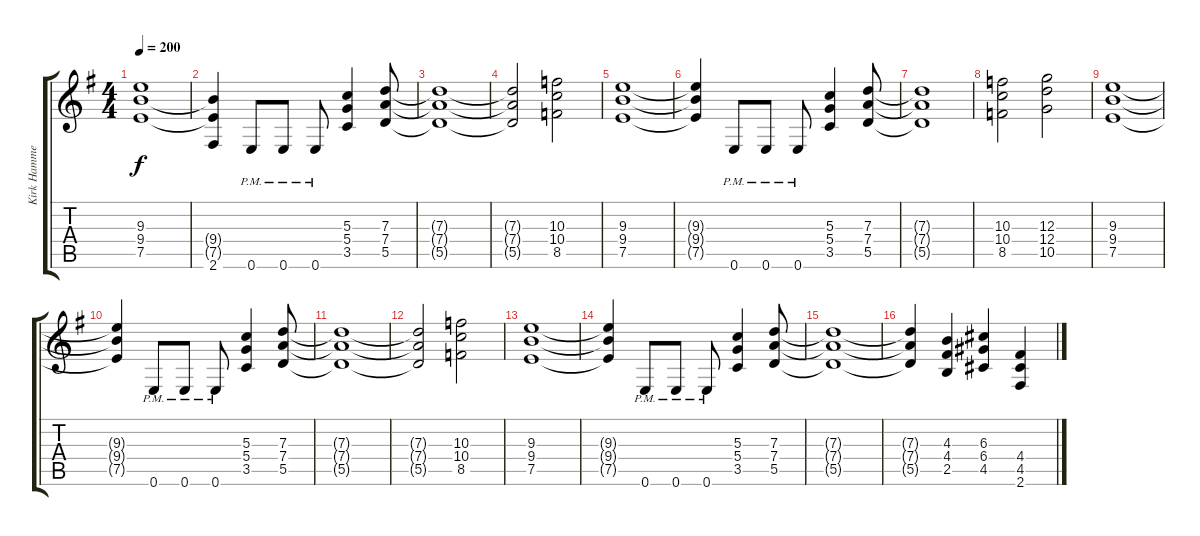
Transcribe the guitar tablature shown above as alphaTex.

\track ("Kirk Hammett" "Kirk Hamme") {instrument overdrivenguitar}
\staff {score tabs}
\tuning (E4 B3 G3 D3 A2 E2) {hide}
\ts (4 4)
\tempo 200
\clef g2
\ks g
(9.3 9.4 7.5).1{dy f} |
(9.4{t} 7.5{t} 2.6{t}).4 0.6{pm}.8 0.6{pm}.8 0.6{pm}.8 (5.3 5.4 3.5).4 (7.3 7.4 5.5).8 |
(7.3{t} 7.4{t} 5.5{t}).1 |
(7.3{t} 7.4{t} 5.5{t}).2 (10.3 10.4 8.5).2 |
(9.3 9.4 7.5).1 |
(9.3{t} 9.4{t} 7.5{t}).4 0.6{pm}.8 0.6{pm}.8 0.6{pm}.8 (5.3 5.4 3.5).4 (7.3 7.4 5.5).8 |
(7.3{t} 7.4{t} 5.5{t}).1 |
(10.3 10.4 8.5).2 (12.3 12.4 10.5).2 |
(9.3 9.4 7.5).1 |
(9.3{t} 9.4{t} 7.5{t}).4 0.6{pm}.8 0.6{pm}.8 0.6{pm}.8 (5.3 5.4 3.5).4 (7.3 7.4 5.5).8 |
(7.3{t} 7.4{t} 5.5{t}).1 |
(7.3{t} 7.4{t} 5.5{t}).2 (10.3 10.4 8.5).2 |
(9.3 9.4 7.5).1 |
(9.3{t} 9.4{t} 7.5{t}).4 0.6{pm}.8 0.6{pm}.8 0.6{pm}.8 (5.3 5.4 3.5).4 (7.3 7.4 5.5).8 |
(7.3{t} 7.4{t} 5.5{t}).1 |
(7.3{t} 7.4{t} 5.5{t}).4 (4.3 4.4 2.5).4 (6.3 6.4 4.5).4 (4.4 4.5 2.6).4
